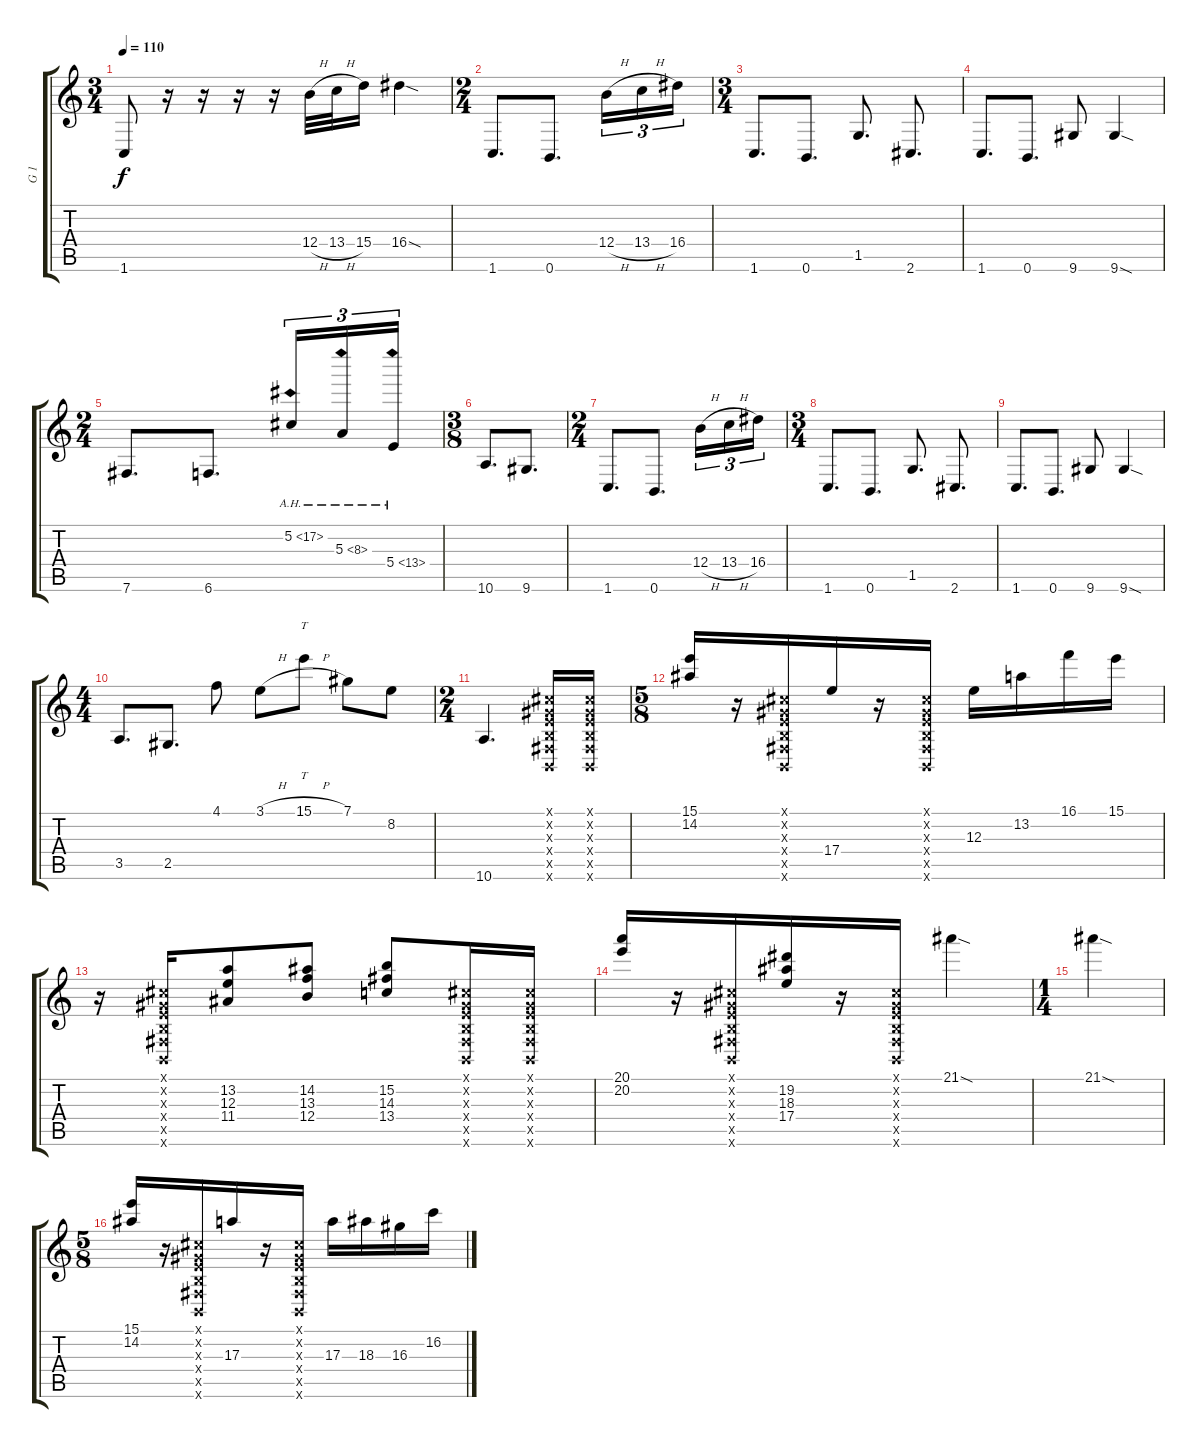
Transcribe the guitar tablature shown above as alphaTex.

\track ("G 1" "G 1") {instrument distortionguitar}
\staff {score tabs}
\tuning (Db4 Ab3 E3 B2 Gb2 B1) {hide}
\ts (3 4)
\tempo 110
\clef g2
\ks c
1.6.8{dy f} r.16 r.16 r.16 r.16 12.4{h}.32 13.4{h}.32 15.4.16 16.4{sod}.4 |
\ts (2 4)
1.6.8{d} 0.6.8{d} 12.4{h}.16{tu (3 2)} 13.4{h}.16{tu (3 2)} 16.4.16{tu (3 2)} |
\ts (3 4)
1.6.8{d} 0.6.8{d} 1.5.8{d} 2.6.8{d} |
1.6.8{d} 0.6.8{d} 9.6.8 9.6{sod}.4 |
\ts (2 4)
7.6.8{d} 6.6.8{d} 5.2{ah 12}.16{tu (3 2)} 5.3{ah 3}.16{tu (3 2)} 5.4{ah 8}.16{tu (3 2)} |
\ts (3 8)
10.6.8{d} 9.6.8{d} |
\ts (2 4)
1.6.8{d} 0.6.8{d} 12.4{h}.16{tu (3 2)} 13.4{h}.16{tu (3 2)} 16.4.16{tu (3 2)} |
\ts (3 4)
1.6.8{d} 0.6.8{d} 1.5.8{d} 2.6.8{d} |
1.6.8{d} 0.6.8{d} 9.6.8 9.6{sod}.4 |
\ts (4 4)
3.5.8{d} 2.5.8{d} 4.1.8 3.1{h}.8 15.1{h}.8{tt} 7.1.8 8.2.8 |
\ts (2 4)
10.6.4{d} (0.1{x} 0.2{x} 0.3{x} 0.4{x} 0.5{x} 0.6{x}).16 (0.1{x} 0.2{x} 0.3{x} 0.4{x} 0.5{x} 0.6{x}).16 |
\ts (5 8)
(15.1 14.2).16 r.16 (0.1{x} 0.2{x} 0.3{x} 0.4{x} 0.5{x} 0.6{x}).16 17.4.16 r.16 (0.1{x} 0.2{x} 0.3{x} 0.4{x} 0.5{x} 0.6{x}).16 12.3.16 13.2.16 16.1.16 15.1.16 |
r.16 (0.1{x} 0.2{x} 0.3{x} 0.4{x} 0.5{x} 0.6{x}).16 (13.2 12.3 11.4).8 (14.2 13.3 12.4).8 (15.2 14.3 13.4).8 (0.1{x} 0.2{x} 0.3{x} 0.4{x} 0.5{x} 0.6{x}).16 (0.1{x} 0.2{x} 0.3{x} 0.4{x} 0.5{x} 0.6{x}).16 |
(20.1 20.2).16 r.16 (0.1{x} 0.2{x} 0.3{x} 0.4{x} 0.5{x} 0.6{x}).16 (19.2 18.3 17.4).16 r.16 (0.1{x} 0.2{x} 0.3{x} 0.4{x} 0.5{x} 0.6{x}).16 21.1{sod}.4 |
\ts (1 4)
21.1{sod}.4 |
\ts (5 8)
(15.1 14.2).16 r.16 (0.1{x} 0.2{x} 0.3{x} 0.4{x} 0.5{x} 0.6{x}).16 17.3.16 r.16 (0.1{x} 0.2{x} 0.3{x} 0.4{x} 0.5{x} 0.6{x}).16 17.3.16 18.3.16 16.3.16 16.2.16
